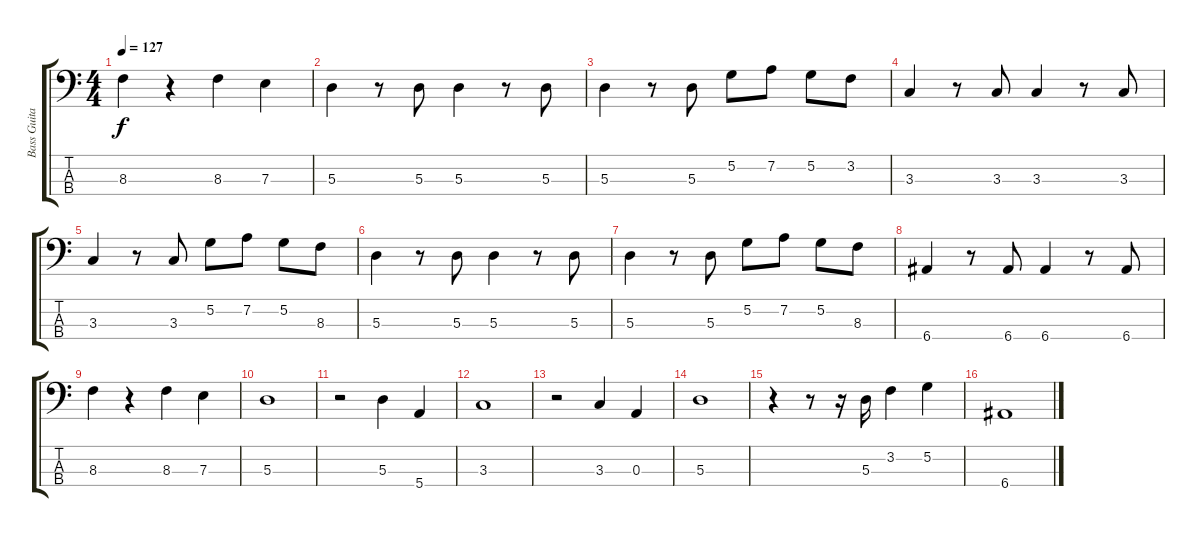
\track ("Bass Guitar" "Bass Guita") {instrument electricbasspick}
\staff {score tabs}
\tuning (G2 D2 A1 E1) {hide}
\ts (4 4)
\tempo 127
\clef f4
\ks c
8.3.4{dy f} r.4 8.3.4 7.3.4 |
5.3.4 r.8 5.3.8 5.3.4 r.8 5.3.8 |
5.3.4 r.8 5.3.8 5.2.8 7.2.8 5.2.8 3.2.8 |
3.3.4 r.8 3.3.8 3.3.4 r.8 3.3.8 |
3.3.4 r.8 3.3.8 5.2.8 7.2.8 5.2.8 8.3.8 |
5.3.4 r.8 5.3.8 5.3.4 r.8 5.3.8 |
5.3.4 r.8 5.3.8 5.2.8 7.2.8 5.2.8 8.3.8 |
6.4.4 r.8 6.4.8 6.4.4 r.8 6.4.8 |
8.3.4 r.4 8.3.4 7.3.4 |
5.3.1 |
r.2 5.3.4 5.4.4 |
3.3.1 |
r.2 3.3.4 0.3.4 |
5.3.1 |
r.4 r.8 r.16 5.3.16 3.2.4 5.2.4 |
6.4.1
